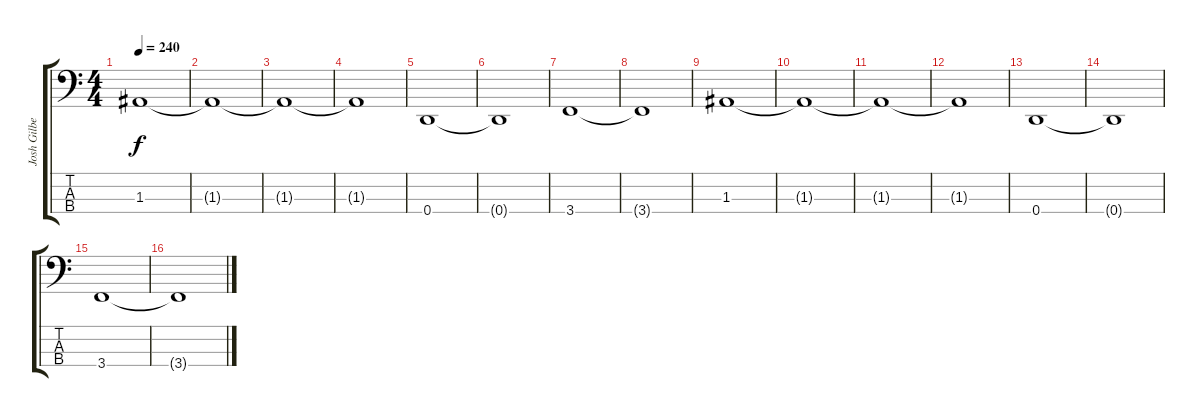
\track ("Josh Gilbert" "Josh Gilbe") {instrument electricbasspick}
\staff {score tabs}
\tuning (G2 D2 A1 D1) {hide}
\ts (4 4)
\tempo 240
\clef f4
\ks c
1.3.1{dy f} |
1.3{t}.1 |
1.3{t}.1 |
1.3{t}.1 |
0.4.1 |
0.4{t}.1 |
3.4.1 |
3.4{t}.1 |
1.3.1 |
1.3{t}.1 |
1.3{t}.1 |
1.3{t}.1 |
0.4.1 |
0.4{t}.1 |
3.4.1 |
3.4{t}.1
